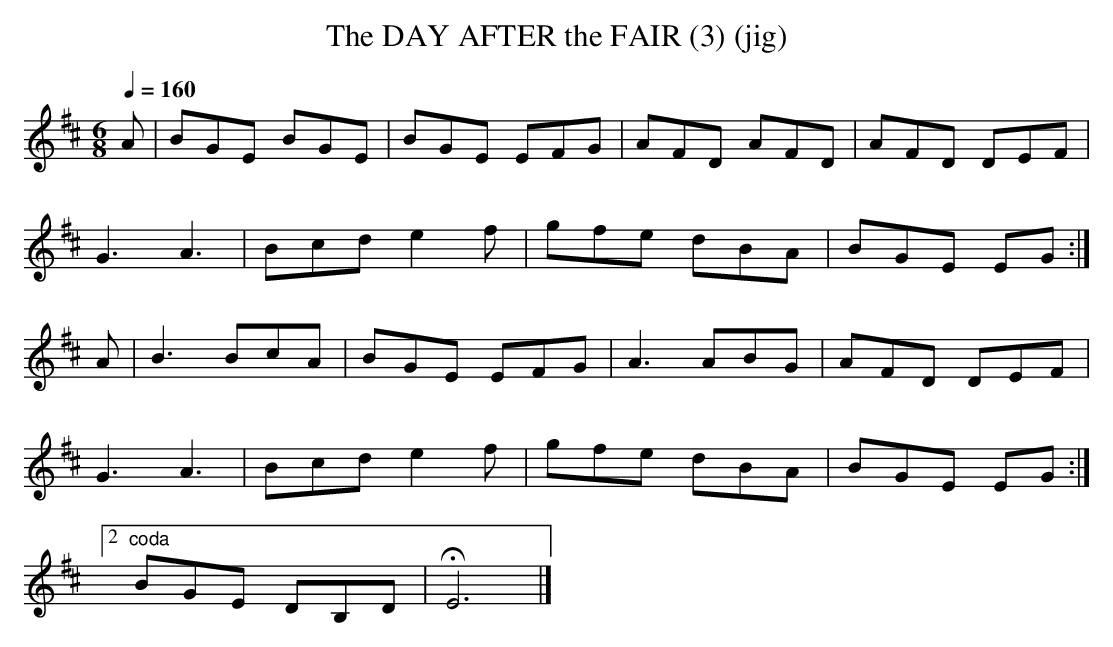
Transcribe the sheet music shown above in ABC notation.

X:1
T:DAY AFTER the FAIR (3) (jig), The
Q:1/4=160
L:1/8
M:6/8
K:Edor
A|BGE BGE|BGE EFG|AFD AFD|AFD DEF|
G3 A3|Bcd e2f|gfe dBA|BGE EG :|
A|B3 BcA|BGE EFG|A3 ABG|AFD DEF|
G3 A3|Bcd e2f|gfe dBA|BGE EG :|
[2 "^coda"BGE DB,D|HE6|]
